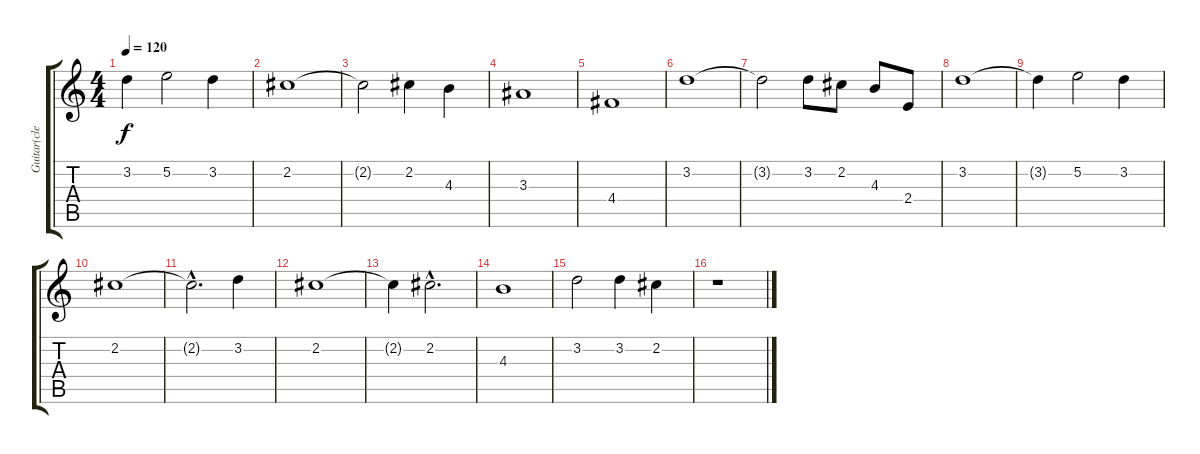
\track ("Guitar(clean.)" "Guitar(cle") {instrument electricguitarclean}
\staff {score tabs}
\tuning (E4 B3 G3 D3 A2 E2) {hide}
\ts (4 4)
\tempo 120
\clef g2
\ks c
3.2{t}.4{dy f} 5.2.2 3.2.4 |
2.2.1 |
2.2{t}.2 2.2.4 4.3.4 |
3.3.1 |
4.4.1 |
3.2.1 |
3.2{t}.2 3.2.8 2.2.8 4.3.8 2.4.8 |
3.2.1 |
3.2{t}.4 5.2.2 3.2.4 |
2.2.1 |
2.2{hac t}.2{d} 3.2.4 |
2.2.1 |
2.2{t}.4 2.2{hac}.2{d} |
4.3.1 |
3.2.2 3.2.4 2.2.4 |
r.1
